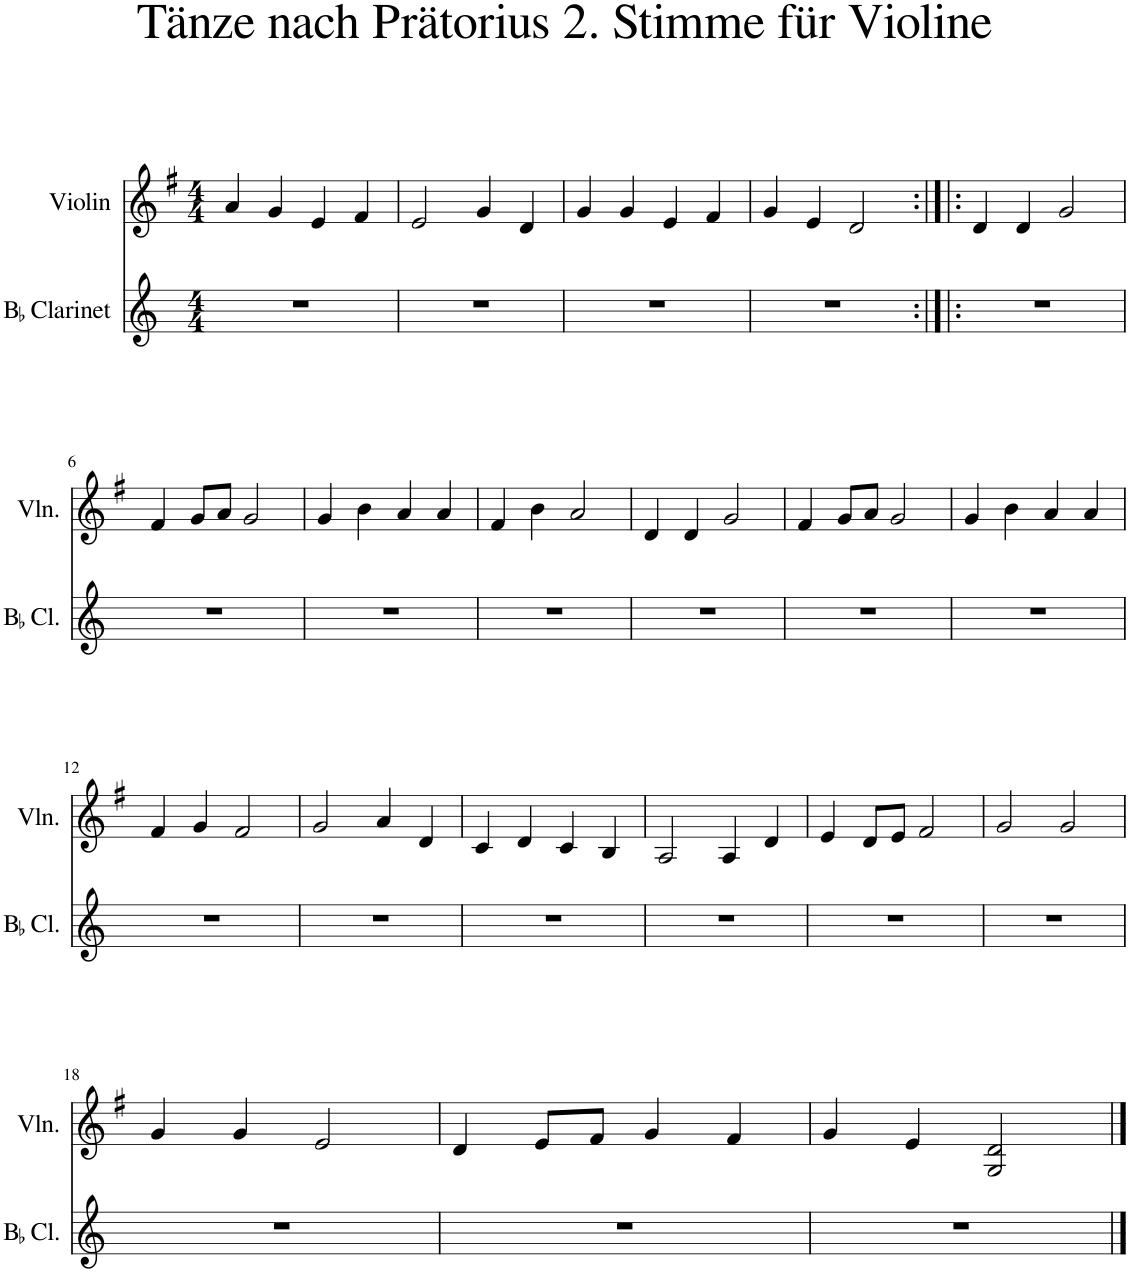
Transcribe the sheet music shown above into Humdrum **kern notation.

**kern	**kern
*part2	*part1
*staff2	*staff1
*I"BaccidentalFlat Clarinet	*I"Violin
*I'BaccidentalFlat Cl.	*I'Vln.
*clefG2	*clefG2
*Trd1c2	*
*k[]	*k[f#]
*M4/4	*M4/4
=1	=1
1r	4a/
.	4g/
.	4e/
.	4f#/
=2	=2
1r	2e/
.	4g/
.	4d/
=3	=3
1r	4g/
.	4g/
.	4e/
.	4f#/
=4	=4
1r	4g/
.	4e/
.	2d/
=5:|!|:	=5:|!|:
1r	4d/
.	4d/
.	2g/
!!LO:LB:g=z
=6	=6
1r	4f#/
.	8g/L
.	8a/J
.	2g/
=7	=7
1r	4g/
.	4b\
.	4a/
.	4a/
=8	=8
1r	4f#/
.	4b\
.	2a/
=9	=9
1r	4d/
.	4d/
.	2g/
=10	=10
1r	4f#/
.	8g/L
.	8a/J
.	2g/
=11	=11
1r	4g/
.	4b\
.	4a/
.	4a/
!!LO:LB:g=z
=12	=12
1r	4f#/
.	4g/
.	2f#/
=13	=13
1r	2g/
.	4a/
.	4d/
=14	=14
1r	4c/
.	4d/
.	4c/
.	4B/
=15	=15
1r	2A/
.	4A/
.	4d/
=16	=16
1r	4e/
.	8d/L
.	8e/J
.	2f#/
=17	=17
1r	2g/
.	2g/
!!LO:LB:g=z
=18	=18
1r	4g/
.	4g/
.	2e/
=19	=19
1r	4d/
.	8e/L
.	8f#/J
.	4g/
.	4f#/
=20	=20
1r	4g/
.	4e/
.	2G/ 2d/
==	==
*-	*-
